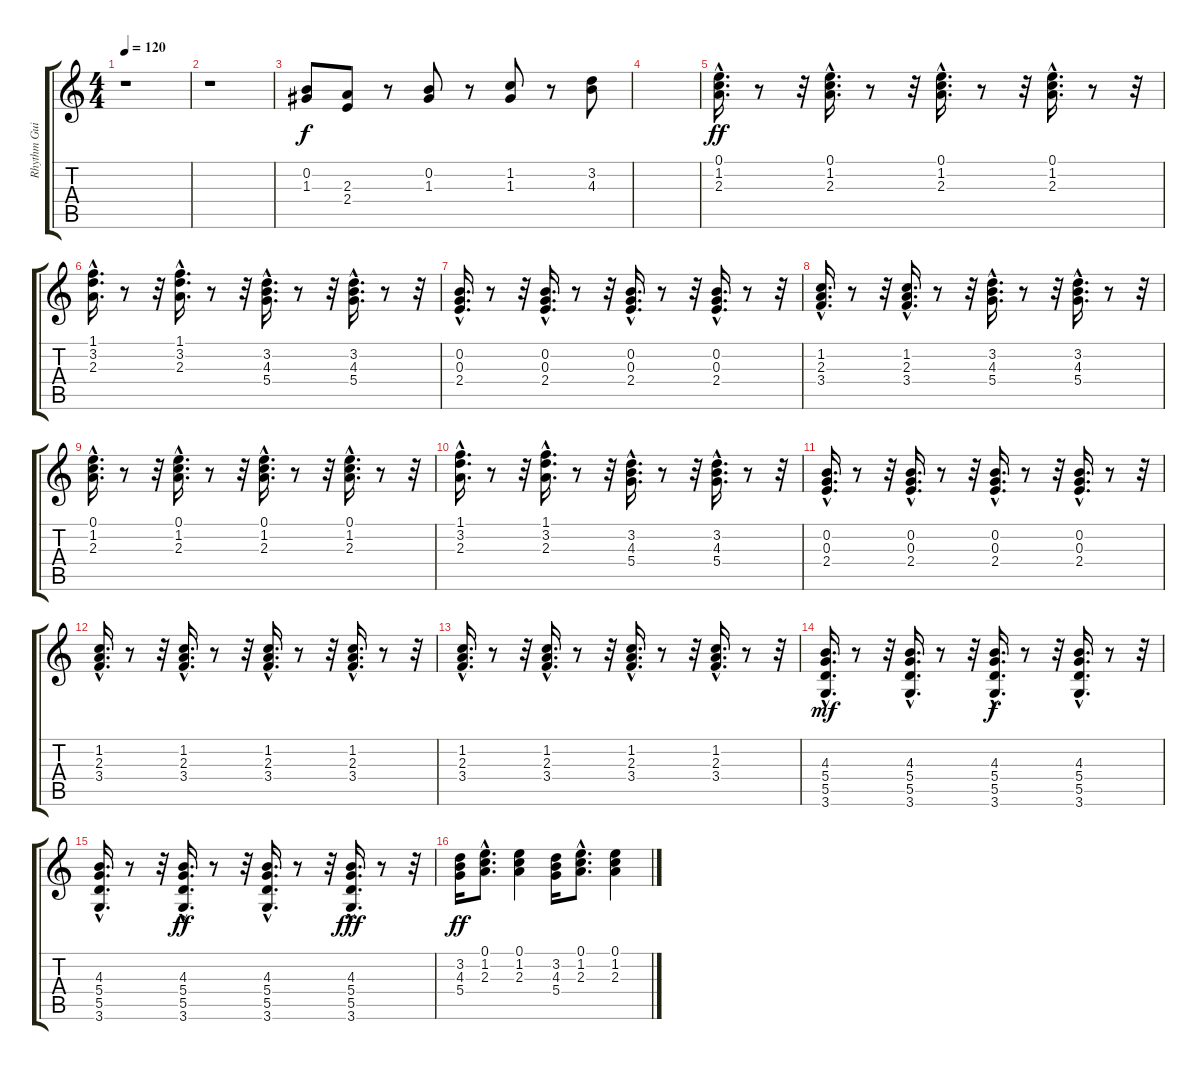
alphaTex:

\track ("Rhythm Guitar - Steve Howe" "Rhythm Gui") {instrument overdrivenguitar}
\staff {score tabs}
\tuning (E4 B3 G3 D3 A2 E2) {hide}
\ts (4 4)
\tempo 120
\clef g2
\ks c
r.1{dy ff} |
r.1 |
(0.2 1.3).8{dy f} (2.3 2.4).8 r.8 (0.2 1.3).8 r.8 (1.2 1.3).8 r.8 (3.2 4.3).8 |
|
(0.1{hac} 1.2{hac} 2.3{hac}).16{d dy ff} r.8 r.32 (0.1{hac} 1.2{hac} 2.3{hac}).16{d} r.8 r.32 (0.1{hac} 1.2{hac} 2.3{hac}).16{d} r.8 r.32 (0.1{hac} 1.2{hac} 2.3{hac}).16{d} r.8 r.32 |
(1.1{hac} 3.2{hac} 2.3{hac}).16{d} r.8 r.32 (1.1{hac} 3.2{hac} 2.3{hac}).16{d} r.8 r.32 (3.2{hac} 4.3{hac} 5.4{hac}).16{d} r.8 r.32 (3.2{hac} 4.3{hac} 5.4{hac}).16{d} r.8 r.32 |
(0.2{hac} 0.3{hac} 2.4{hac}).16{d} r.8 r.32 (0.2{hac} 0.3{hac} 2.4{hac}).16{d} r.8 r.32 (0.2{hac} 0.3{hac} 2.4{hac}).16{d} r.8 r.32 (0.2{hac} 0.3{hac} 2.4{hac}).16{d} r.8 r.32 |
(1.2{hac} 2.3{hac} 3.4{hac}).16{d} r.8 r.32 (1.2{hac} 2.3{hac} 3.4{hac}).16{d} r.8 r.32 (3.2{hac} 4.3{hac} 5.4{hac}).16{d} r.8 r.32 (3.2{hac} 4.3{hac} 5.4{hac}).16{d} r.8 r.32 |
(0.1{hac} 1.2{hac} 2.3{hac}).16{d} r.8 r.32 (0.1{hac} 1.2{hac} 2.3{hac}).16{d} r.8 r.32 (0.1{hac} 1.2{hac} 2.3{hac}).16{d} r.8 r.32 (0.1{hac} 1.2{hac} 2.3{hac}).16{d} r.8 r.32 |
(1.1{hac} 3.2{hac} 2.3{hac}).16{d} r.8 r.32 (1.1{hac} 3.2{hac} 2.3{hac}).16{d} r.8 r.32 (3.2{hac} 4.3{hac} 5.4{hac}).16{d} r.8 r.32 (3.2{hac} 4.3{hac} 5.4{hac}).16{d} r.8 r.32 |
(0.2{hac} 0.3{hac} 2.4{hac}).16{d} r.8 r.32 (0.2{hac} 0.3{hac} 2.4{hac}).16{d} r.8 r.32 (0.2{hac} 0.3{hac} 2.4{hac}).16{d} r.8 r.32 (0.2{hac} 0.3{hac} 2.4{hac}).16{d} r.8 r.32 |
(1.2{hac} 2.3{hac} 3.4{hac}).16{d} r.8 r.32 (1.2{hac} 2.3{hac} 3.4{hac}).16{d} r.8 r.32 (1.2{hac} 2.3{hac} 3.4{hac}).16{d} r.8 r.32 (1.2{hac} 2.3{hac} 3.4{hac}).16{d} r.8 r.32 |
(1.2{hac} 2.3{hac} 3.4{hac}).16{d} r.8 r.32 (1.2{hac} 2.3{hac} 3.4{hac}).16{d} r.8 r.32 (1.2{hac} 2.3{hac} 3.4{hac}).16{d} r.8 r.32 (1.2{hac} 2.3{hac} 3.4{hac}).16{d} r.8 r.32 |
(4.3{hac} 5.4{hac} 5.5{hac} 3.6{hac}).16{d dy mf} r.8 r.32 (4.3{hac} 5.4{hac} 5.5{hac} 3.6{hac}).16{d} r.8 r.32 (4.3{hac} 5.4{hac} 5.5{hac} 3.6{hac}).16{d dy f} r.8 r.32 (4.3{hac} 5.4{hac} 5.5{hac} 3.6{hac}).16{d} r.8 r.32 |
(4.3{hac} 5.4{hac} 5.5{hac} 3.6{hac}).16{d} r.8 r.32 (4.3{hac} 5.4{hac} 5.5{hac} 3.6{hac}).16{d dy ff} r.8 r.32 (4.3{hac} 5.4{hac} 5.5{hac} 3.6{hac}).16{d} r.8 r.32 (4.3{hac} 5.4{hac} 5.5{hac} 3.6{hac}).16{d dy fff} r.8 r.32 |
(3.2 4.3 5.4).16{dy ff} (0.1{hac} 1.2{hac} 2.3{hac}).8{d} (0.1 1.2 2.3).4 (3.2 4.3 5.4).16 (0.1{hac} 1.2{hac} 2.3{hac}).8{d} (0.1 1.2 2.3).4
